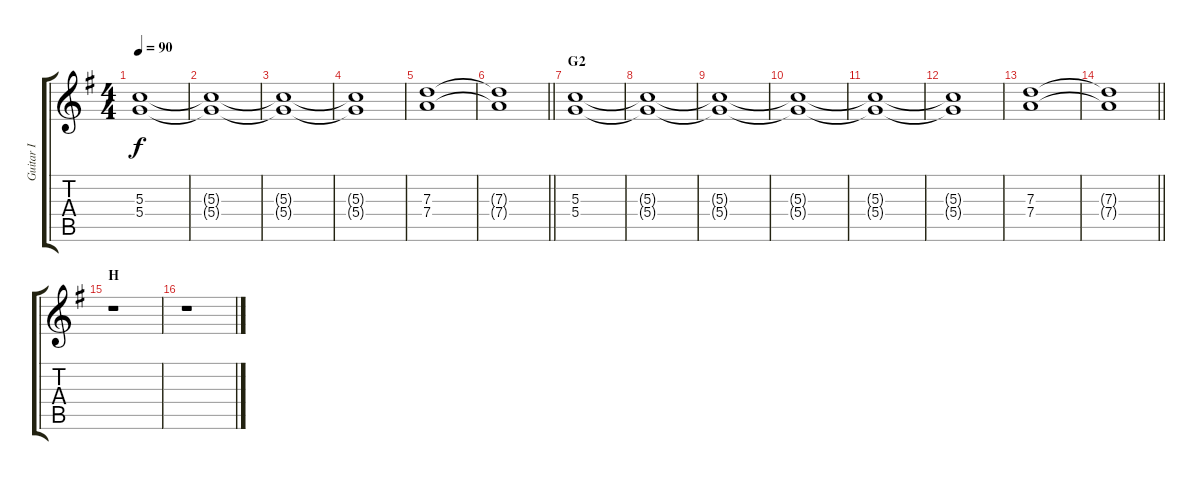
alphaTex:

\track ("Guitar I" "Guitar I") {instrument overdrivenguitar}
\staff {score tabs}
\tuning (E4 B3 G3 D3 A2 E2) {hide}
\ts (4 4)
\tempo 90
\clef g2
\ks g
(5.3{t} 5.4{t}).1{dy f} |
(5.3{t} 5.4{t}).1 |
(5.3{t} 5.4{t}).1 |
(5.3{t} 5.4{t}).1 |
(7.3 7.4).1 |
\barLineRight lightlight
(7.3{t} 7.4{t}).1 |
\section ("" "G2")
(5.3 5.4).1 |
(5.3{t} 5.4{t}).1 |
(5.3{t} 5.4{t}).1 |
(5.3{t} 5.4{t}).1 |
(5.3{t} 5.4{t}).1 |
(5.3{t} 5.4{t}).1 |
(7.3 7.4).1 |
\barLineRight lightlight
(7.3{t} 7.4{t}).1 |
\section ("" "H")
r.1 |
r.1
